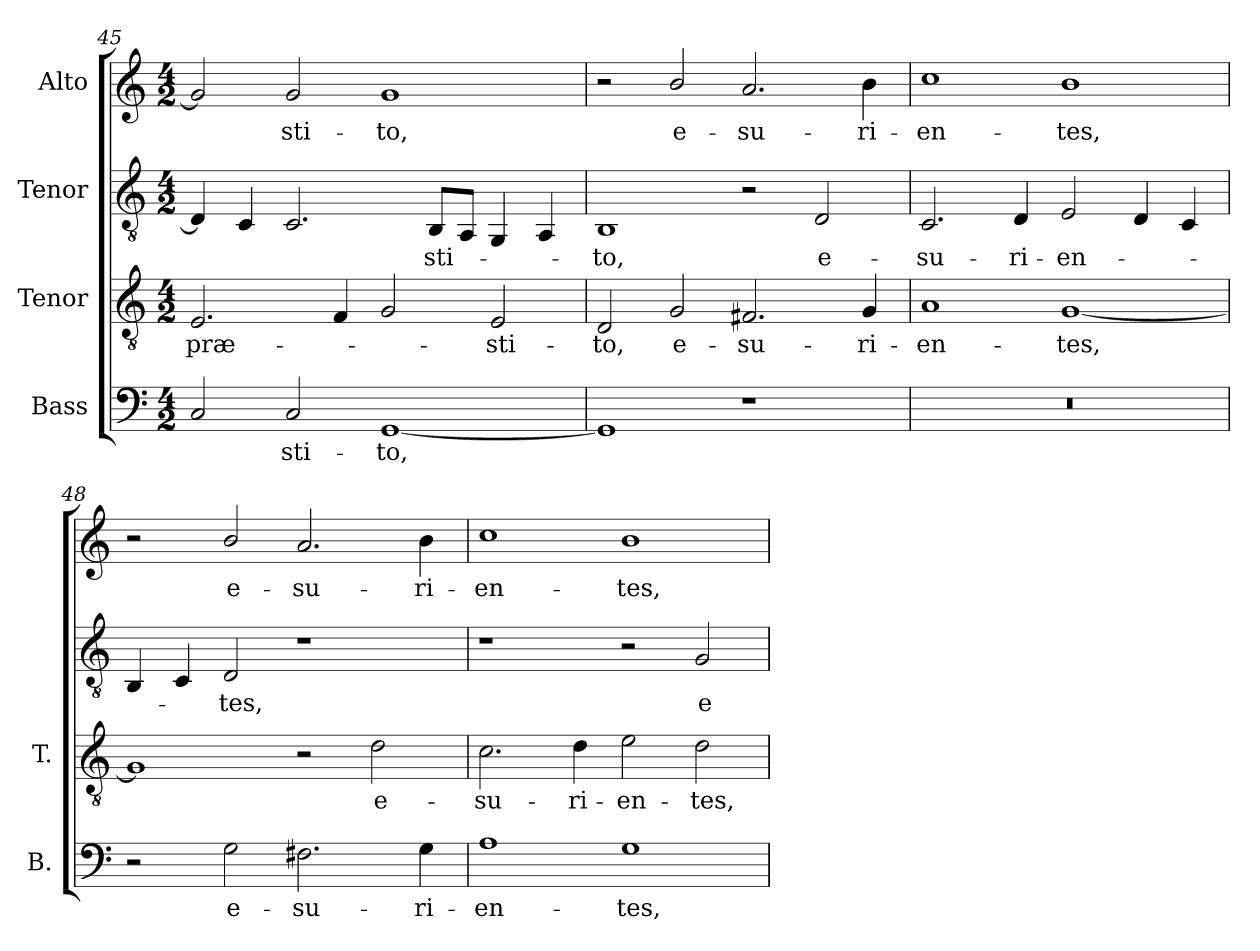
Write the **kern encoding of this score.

**kern	**text	**kern	**text	**kern	**text	**kern	**text
*part4	*part4	*part3	*part3	*part2	*part2	*part1	*part1
*staff4	*staff4	*staff3	*staff3	*staff2	*staff2	*staff1	*staff1
*I"Bass	*	*I"Tenor	*	*I"Tenor	*	*I"Alto	*
*I'B.	*	*I'T.	*	*	*	*	*
*clefF4	*	*clefGv2	*	*clefGv2	*	*clefG2	*
*	*	*ITrd7c12	*	*	*	*	*
*k[]	*	*k[]	*	*k[]	*	*k[]	*
*C:	*	*C:	*	*C:	*	*C:	*
*M4/2	*	*M4/2	*	*M4/2	*	*M4/2	*
=45	=45	=45	=45	=45	=45	=45	=45
!	!	!	!LO:LY:b:color=#000000	!	!	!	!
2Ci/	.	2.EEi/	præ-	4Di/]	.	2gi/]	.
.	.	.	.	4Ci/	.	.	.
!	!LO:LY:b:color=#000000	!	!	!	!	!	!
!	!	!	!	!	!	!	!LO:LY:b:color=#000000
2Ci/	-sti-	.	.	2.Ci/	.	2gi/	-sti-
.	.	4FFi/	.	.	.	.	.
!	!LO:LY:b:color=#000000	!	!	!	!	!	!
!	!	!	!	!	!	!	!LO:LY:b:color=#000000
[1GGi	-to,	2GGi/	.	.	.	1gi	-to,
!	!	!	!	!	!LO:LY:b:color=#000000	!	!
.	.	.	.	8BBi/L	-sti-	.	.
.	.	.	.	8AAi/J	.	.	.
!	!	!	!LO:LY:b:color=#000000	!	!	!	!
.	.	2EEi/	-sti-	4GGi/	.	.	.
.	.	.	.	4AAi/	.	.	.
=46	=46	=46	=46	=46	=46	=46	=46
!	!	!	!LO:LY:b:color=#000000	!	!	!	!
!	!	!	!	!	!LO:LY:b:color=#000000	!	!
1GGi]	.	2DDi/	-to,	1BBi	-to,	2r	.
!	!	!	!LO:LY:b:color=#000000	!	!	!	!
!	!	!	!	!	!	!	!LO:LY:b:color=#000000
.	.	2GGi/	e-	.	.	2bi/	e-
!	!	!	!LO:LY:b:color=#000000	!	!	!	!
!	!	!	!	!	!	!	!LO:LY:b:color=#000000
1r	.	2.FF#Xi/	-su-	2r	.	2.ai/	-su-
!	!	!	!	!	!LO:LY:b:color=#000000	!	!
.	.	.	.	2Di/	e-	.	.
!	!	!	!LO:LY:b:color=#000000	!	!	!	!
!	!	!	!	!	!	!	!LO:LY:b:color=#000000
.	.	4GGi/	-ri-	.	.	4bi\	-ri-
=47	=47	=47	=47	=47	=47	=47	=47
!LO:N:vis=1	!	!	!	!	!	!	!
!	!	!	!LO:LY:b:color=#000000	!	!	!	!
!	!	!	!	!	!LO:LY:b:color=#000000	!	!
!	!	!	!	!	!	!	!LO:LY:b:color=#000000
0r	.	1AAi	-en-	2.Ci/	-su-	1cci	-en-
!	!	!	!	!	!LO:LY:b:color=#000000	!	!
.	.	.	.	4Di/	-ri-	.	.
!	!	!	!LO:LY:b:color=#000000	!	!	!	!
!	!	!	!	!	!LO:LY:b:color=#000000	!	!
!	!	!	!	!	!	!	!LO:LY:b:color=#000000
.	.	[1GGi	-tes,	2Ei/	-en-	1bi	-tes,
.	.	.	.	4Di/	.	.	.
.	.	.	.	4Ci/	.	.	.
=48	=48	=48	=48	=48	=48	=48	=48
2r	.	1GGi]	.	4BBi/	.	2r	.
.	.	.	.	4Ci/	.	.	.
!	!LO:LY:b:color=#000000	!	!	!	!	!	!
!	!	!	!	!	!LO:LY:b:color=#000000	!	!
!	!	!	!	!	!	!	!LO:LY:b:color=#000000
2Gi\	e-	.	.	2Di/	-tes,	2bi/	e-
!	!LO:LY:b:color=#000000	!	!	!	!	!	!
!	!	!	!	!	!	!	!LO:LY:b:color=#000000
2.F#Xi\	-su-	2r	.	1r	.	2.ai/	-su-
!	!	!	!LO:LY:b:color=#000000	!	!	!	!
.	.	2Di\	e-	.	.	.	.
!	!LO:LY:b:color=#000000	!	!	!	!	!	!
!	!	!	!	!	!	!	!LO:LY:b:color=#000000
4Gi\	-ri-	.	.	.	.	4bi\	-ri-
!!LO:LB:g=z
=49	=49	=49	=49	=49	=49	=49	=49
!	!LO:LY:b:color=#000000	!	!	!	!	!	!
!	!	!	!LO:LY:b:color=#000000	!	!	!	!
!	!	!	!	!	!	!	!LO:LY:b:color=#000000
1Ai	-en-	2.Ci\	-su-	1r	.	1cci	-en-
!	!	!	!LO:LY:b:color=#000000	!	!	!	!
.	.	4Di\	-ri-	.	.	.	.
!	!LO:LY:b:color=#000000	!	!	!	!	!	!
!	!	!	!LO:LY:b:color=#000000	!	!	!	!
!	!	!	!	!	!	!	!LO:LY:b:color=#000000
1Gi	-tes,	2Ei\	-en-	2r	.	1bi	-tes,
!	!	!	!LO:LY:b:color=#000000	!	!	!	!
!	!	!	!	!	!LO:LY:b:color=#000000	!	!
.	.	2Di\	-tes,	2Gi/	e-	.	.
=	=	=	=	=	=	=	=
*-	*-	*-	*-	*-	*-	*-	*-
